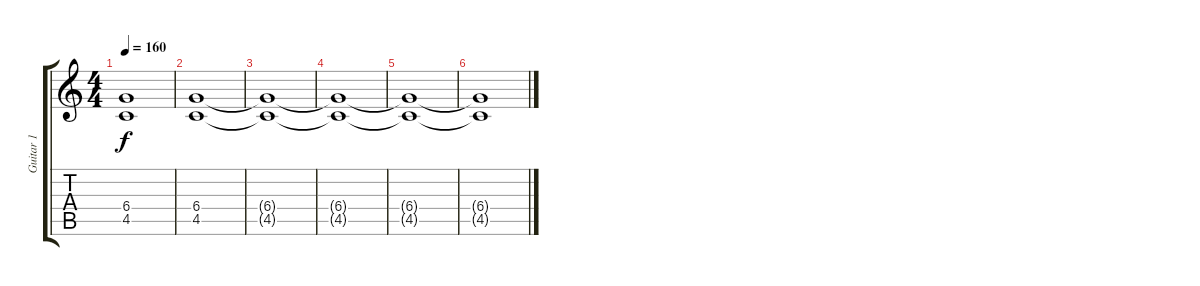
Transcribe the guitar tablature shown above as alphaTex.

\track ("Guitar 1" "Guitar 1") {instrument overdrivenguitar}
\staff {score tabs}
\tuning (Eb4 Bb3 Gb3 Db3 Ab2 Eb2) {hide}
\ts (4 4)
\tempo 160
\clef g2
\ks c
(6.4{t} 4.5{t}).1{dy f} |
(6.4 4.5).1 |
(6.4{t} 4.5{t}).1 |
(6.4{t} 4.5{t}).1 |
(6.4{t} 4.5{t}).1 |
(6.4{t} 4.5{t}).1
